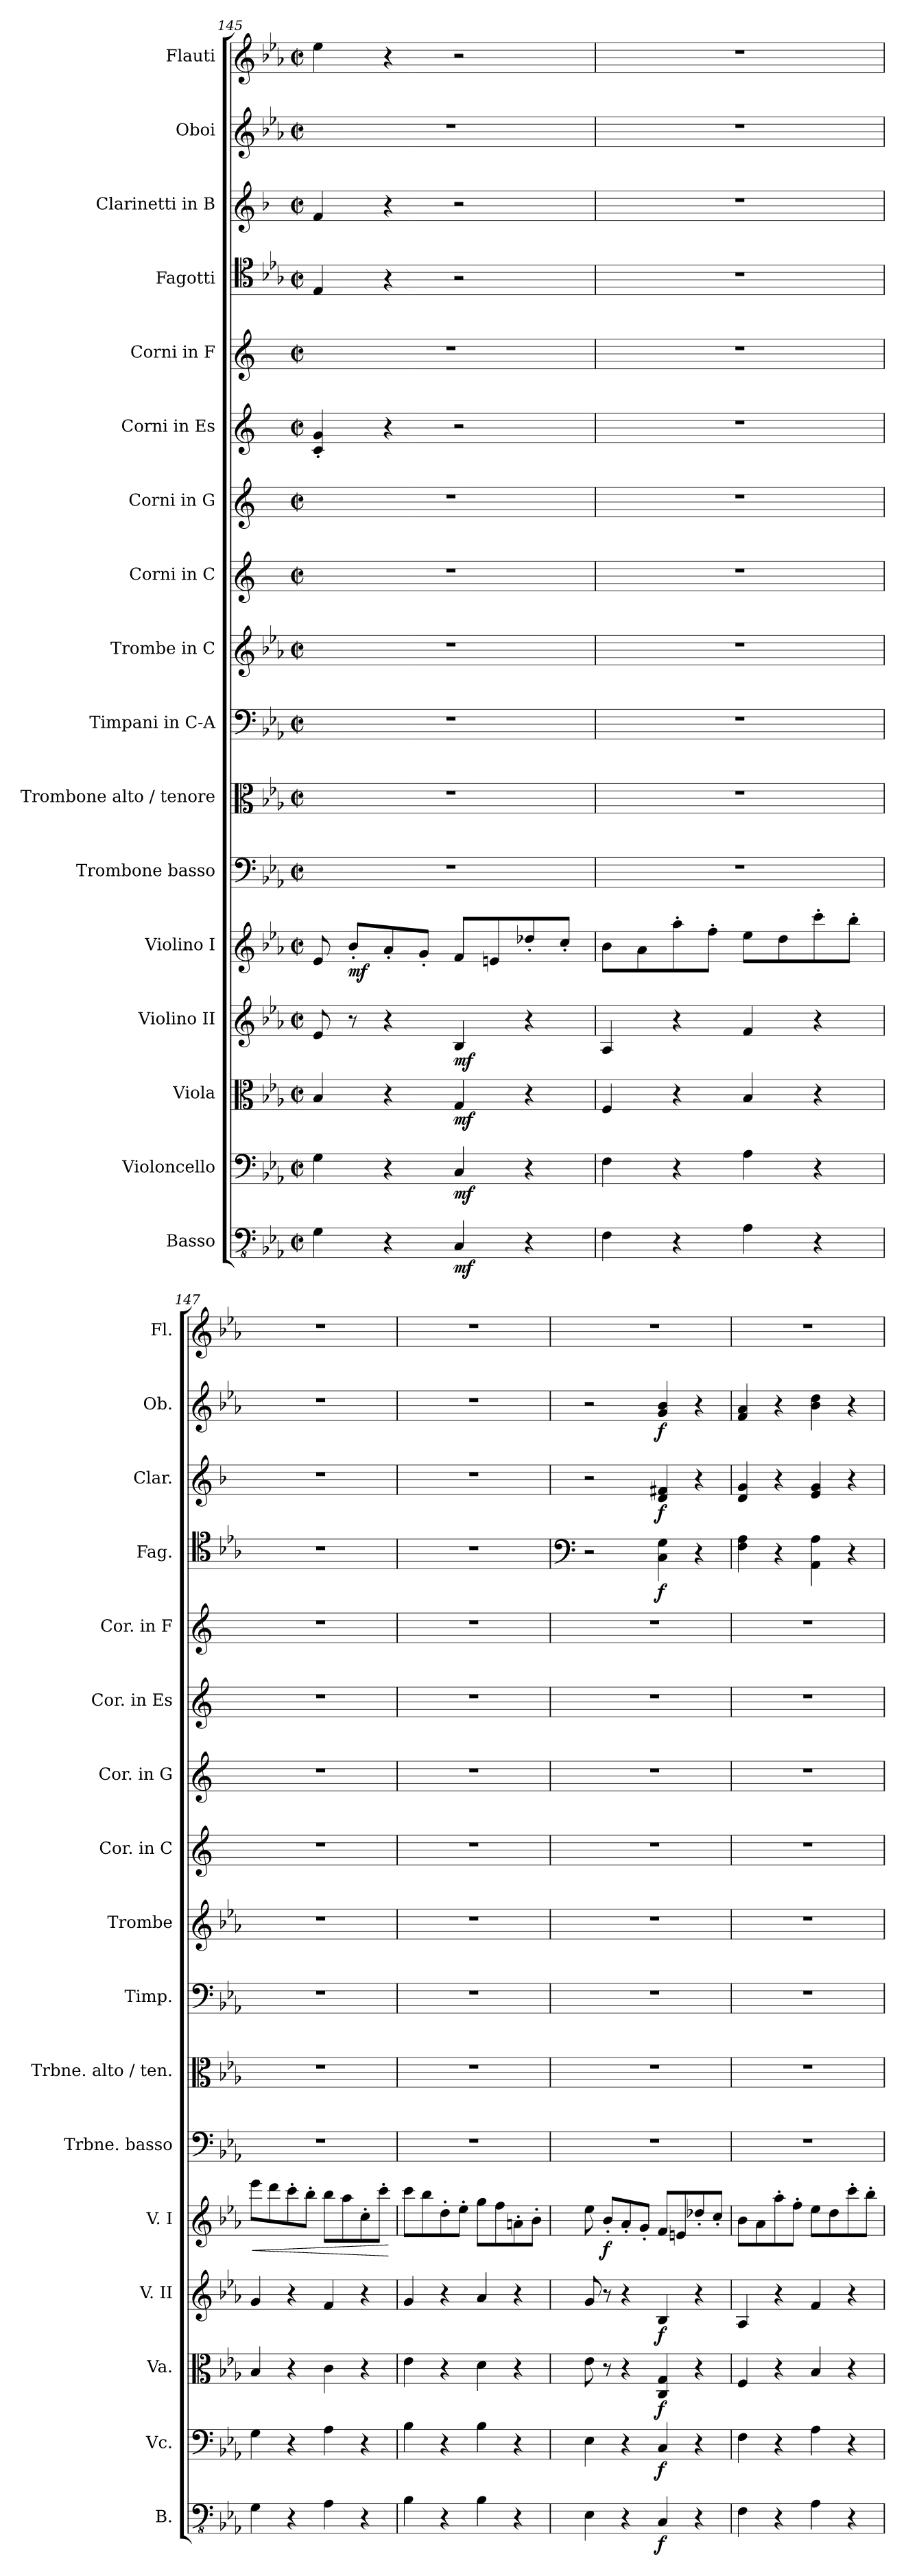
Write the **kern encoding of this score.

**kern	**dynam	**kern	**dynam	**kern	**dynam	**kern	**dynam	**kern	**dynam	**kern	**kern	**kern	**kern	**kern	**kern	**kern	**kern	**kern	**dynam	**kern	**dynam	**kern	**dynam	**kern
*part17	*part17	*part16	*part16	*part15	*part15	*part14	*part14	*part13	*part13	*part12	*part11	*part10	*part9	*part8	*part7	*part6	*part5	*part4	*part4	*part3	*part3	*part2	*part2	*part1
*staff17	*staff17	*staff16	*staff16	*staff15	*staff15	*staff14	*staff14	*staff13	*staff13	*staff12	*staff11	*staff10	*staff9	*staff8	*staff7	*staff6	*staff5	*staff4	*staff4	*staff3	*staff3	*staff2	*staff2	*staff1
*I"Basso	*	*I"Violoncello	*	*I"Viola	*	*I"Violino II	*	*I"Violino I	*	*I"Trombone basso	*I"Trombone alto / tenore	*I"Timpani in C-A	*I"Trombe in C	*I"Corni in C	*I"Corni in G	*I"Corni in Es	*I"Corni in F	*I"Fagotti	*	*I"Clarinetti in B	*	*I"Oboi	*	*I"Flauti
*I'B.	*	*I'Vc.	*	*I'Va.	*	*I'V. II	*	*I'V. I	*	*I'Trbne. basso	*I'Trbne. alto / ten.	*I'Timp.	*I'Trombe	*I'Cor. in C	*I'Cor. in G	*I'Cor. in Es	*I'Cor. in F	*I'Fag.	*	*I'Clar.	*	*I'Ob.	*	*I'Fl.
*clefFv4	*	*clefF4	*	*clefC3	*	*clefG2	*	*clefG2	*	*clefF4	*clefC3	*clefF4	*clefG2	*clefG2	*clefG2	*clefG2	*clefG2	*clefC4	*	*clefG2	*	*clefG2	*	*clefG2
*	*	*	*	*	*	*	*	*	*	*	*	*	*	*ITrd7c12	*ITrd3c5	*ITrd5c9	*ITrd4c7	*	*	*ITrd1c2	*	*	*	*
*k[b-e-a-]	*	*k[b-e-a-]	*	*k[b-e-a-]	*	*k[b-e-a-]	*	*k[b-e-a-]	*	*k[b-e-a-]	*k[b-e-a-]	*k[b-e-a-]	*k[b-e-a-]	*k[]	*k[f#]	*k[b-e-a-]	*k[b-]	*k[b-e-a-]	*	*k[b-e-a-]	*	*k[b-e-a-]	*	*k[b-e-a-]
*M2/2	*	*M2/2	*	*M2/2	*	*M2/2	*	*M2/2	*	*M2/2	*M2/2	*M2/2	*M2/2	*M2/2	*M2/2	*M2/2	*M2/2	*M2/2	*	*M2/2	*	*M2/2	*	*M2/2
*met(c|)	*	*met(c|)	*	*met(c|)	*	*met(c|)	*	*met(c|)	*	*met(c|)	*met(c|)	*met(c|)	*met(c|)	*met(c|)	*met(c|)	*met(c|)	*met(c|)	*met(c|)	*	*met(c|)	*	*met(c|)	*	*met(c|)
=145	=145	=145	=145	=145	=145	=145	=145	=145	=145	=145	=145	=145	=145	=145	=145	=145	=145	=145	=145	=145	=145	=145	=145	=145
4GG\	.	4G\	.	4B-/	.	8e-/	.	8e-/	.	1r	1r	1r	1r	1r	1r	4E-/' 4B-/'	1r	4E-/	.	4e-/	.	1r	.	4ee-\
!	!	!	!	!	!	!	!	!	!LO:DY:b	!	!	!	!	!	!	!	!	!	!	!	!	!	!	!
.	.	.	.	.	.	8r	.	8b-'/L	mf	.	.	.	.	.	.	.	.	.	.	.	.	.	.	.
4r	.	4r	.	4r	.	4r	.	8a-'/	.	.	.	.	.	.	.	4r	.	4r	.	4r	.	.	.	4r
.	.	.	.	.	.	.	.	8g'/J	.	.	.	.	.	.	.	.	.	.	.	.	.	.	.	.
!	!LO:DY:b	!	!LO:DY:b	!	!LO:DY:b	!	!LO:DY:b	!	!	!	!	!	!	!	!	!	!	!	!	!	!	!	!	!
4CC/	mf	4C/	mf	4G/	mf	4B-/	mf	8f/L	.	.	.	.	.	.	.	2r	.	2r	.	2r	.	.	.	2r
.	.	.	.	.	.	.	.	8en/	.	.	.	.	.	.	.	.	.	.	.	.	.	.	.	.
4r	.	4r	.	4r	.	4r	.	8dd-X'/	.	.	.	.	.	.	.	.	.	.	.	.	.	.	.	.
.	.	.	.	.	.	.	.	8cc'/J	.	.	.	.	.	.	.	.	.	.	.	.	.	.	.	.
=146	=146	=146	=146	=146	=146	=146	=146	=146	=146	=146	=146	=146	=146	=146	=146	=146	=146	=146	=146	=146	=146	=146	=146	=146
4FF\	.	4F\	.	4F/	.	4A-/	.	8b-\L	.	1r	1r	1r	1r	1r	1r	1r	1r	1r	.	1r	.	1r	.	1r
.	.	.	.	.	.	.	.	8a-\	.	.	.	.	.	.	.	.	.	.	.	.	.	.	.	.
4r	.	4r	.	4r	.	4r	.	8aa-'\	.	.	.	.	.	.	.	.	.	.	.	.	.	.	.	.
.	.	.	.	.	.	.	.	8ff'\J	.	.	.	.	.	.	.	.	.	.	.	.	.	.	.	.
4AA-\	.	4A-\	.	4B-/	.	4f/	.	8ee-\L	.	.	.	.	.	.	.	.	.	.	.	.	.	.	.	.
.	.	.	.	.	.	.	.	8dd\	.	.	.	.	.	.	.	.	.	.	.	.	.	.	.	.
4r	.	4r	.	4r	.	4r	.	8ccc'\	.	.	.	.	.	.	.	.	.	.	.	.	.	.	.	.
.	.	.	.	.	.	.	.	8bb-'\J	.	.	.	.	.	.	.	.	.	.	.	.	.	.	.	.
=147	=147	=147	=147	=147	=147	=147	=147	=147	=147	=147	=147	=147	=147	=147	=147	=147	=147	=147	=147	=147	=147	=147	=147	=147
!	!	!	!	!	!	!	!	!	!LO:HP:b	!	!	!	!	!	!	!	!	!	!	!	!	!	!	!
4GG\	.	4G\	.	4B-/	.	4g/	.	8eee-\L	<	1r	1r	1r	1r	1r	1r	1r	1r	1r	.	1r	.	1r	.	1r
.	.	.	.	.	.	.	.	8ddd\	.	.	.	.	.	.	.	.	.	.	.	.	.	.	.	.
4r	.	4r	.	4r	.	4r	.	8ccc'\	.	.	.	.	.	.	.	.	.	.	.	.	.	.	.	.
.	.	.	.	.	.	.	.	8bb-'\J	.	.	.	.	.	.	.	.	.	.	.	.	.	.	.	.
4AA-\	.	4A-\	.	4c\	.	4f/	.	8bb-\L	.	.	.	.	.	.	.	.	.	.	.	.	.	.	.	.
.	.	.	.	.	.	.	.	8aa-\	.	.	.	.	.	.	.	.	.	.	.	.	.	.	.	.
4r	.	4r	.	4r	.	4r	.	8cc'\	.	.	.	.	.	.	.	.	.	.	.	.	.	.	.	.
.	.	.	.	.	.	.	.	8ccc'\J	.	.	.	.	.	.	.	.	.	.	.	.	.	.	.	.
.	.	.	.	.	.	.	.	.	[	.	.	.	.	.	.	.	.	.	.	.	.	.	.	.
=148	=148	=148	=148	=148	=148	=148	=148	=148	=148	=148	=148	=148	=148	=148	=148	=148	=148	=148	=148	=148	=148	=148	=148	=148
4BB-\	.	4B-\	.	4e-\	.	4g/	.	8ccc\L	.	1r	1r	1r	1r	1r	1r	1r	1r	1r	.	1r	.	1r	.	1r
.	.	.	.	.	.	.	.	8bb-\	.	.	.	.	.	.	.	.	.	.	.	.	.	.	.	.
4r	.	4r	.	4r	.	4r	.	8dd'\	.	.	.	.	.	.	.	.	.	.	.	.	.	.	.	.
.	.	.	.	.	.	.	.	8ee-'\J	.	.	.	.	.	.	.	.	.	.	.	.	.	.	.	.
4BB-\	.	4B-\	.	4d\	.	4a-/	.	8gg\L	.	.	.	.	.	.	.	.	.	.	.	.	.	.	.	.
.	.	.	.	.	.	.	.	8ff\	.	.	.	.	.	.	.	.	.	.	.	.	.	.	.	.
4r	.	4r	.	4r	.	4r	.	8an'\	.	.	.	.	.	.	.	.	.	.	.	.	.	.	.	.
.	.	.	.	.	.	.	.	8b-'\J	.	.	.	.	.	.	.	.	.	.	.	.	.	.	.	.
=149	=149	=149	=149	=149	=149	=149	=149	=149	=149	=149	=149	=149	=149	=149	=149	=149	=149	=149	=149	=149	=149	=149	=149	=149
*	*	*	*	*	*	*	*	*	*	*	*	*	*	*	*	*	*	*clefF4	*	*	*	*	*	*
4EE-\	.	4E-\	.	8e-\	.	8g/	.	8ee-\	.	1r	1r	1r	1r	1r	1r	1r	1r	2r	.	2r	.	2r	.	1r
!	!	!	!	!	!	!	!	!	!LO:DY:b	!	!	!	!	!	!	!	!	!	!	!	!	!	!	!
.	.	.	.	8r	.	8r	.	8b-'/L	f	.	.	.	.	.	.	.	.	.	.	.	.	.	.	.
4r	.	4r	.	4r	.	4r	.	8a-'/	.	.	.	.	.	.	.	.	.	.	.	.	.	.	.	.
.	.	.	.	.	.	.	.	8g'/J	.	.	.	.	.	.	.	.	.	.	.	.	.	.	.	.
!	!LO:DY:b	!	!LO:DY:b	!	!LO:DY:b	!	!LO:DY:b	!	!	!	!	!	!	!	!	!	!	!	!LO:DY:b	!	!LO:DY:b	!	!LO:DY:b	!
4CC/	f	4C/	f	4C/ 4G/	f	4B-/	f	8f/L	.	.	.	.	.	.	.	.	.	4C\ 4G\	f	4c/ 4en/	f	4g/ 4b-/	f	.
.	.	.	.	.	.	.	.	8en/	.	.	.	.	.	.	.	.	.	.	.	.	.	.	.	.
4r	.	4r	.	4r	.	4r	.	8dd-X'/	.	.	.	.	.	.	.	.	.	4r	.	4r	.	4r	.	.
.	.	.	.	.	.	.	.	8cc'/J	.	.	.	.	.	.	.	.	.	.	.	.	.	.	.	.
!!LO:PB:g=z
=150	=150	=150	=150	=150	=150	=150	=150	=150	=150	=150	=150	=150	=150	=150	=150	=150	=150	=150	=150	=150	=150	=150	=150	=150
4FF\	.	4F\	.	4F/	.	4A-/	.	8b-\L	.	1r	1r	1r	1r	1r	1r	1r	1r	4F\ 4A-\	.	4c/ 4f/	.	4f/ 4a-/	.	1r
.	.	.	.	.	.	.	.	8a-\	.	.	.	.	.	.	.	.	.	.	.	.	.	.	.	.
4r	.	4r	.	4r	.	4r	.	8aa-'\	.	.	.	.	.	.	.	.	.	4r	.	4r	.	4r	.	.
.	.	.	.	.	.	.	.	8ff'\J	.	.	.	.	.	.	.	.	.	.	.	.	.	.	.	.
4AA-\	.	4A-\	.	4B-/	.	4f/	.	8ee-\L	.	.	.	.	.	.	.	.	.	4AA-\ 4A-\	.	4d/ 4f/	.	4b-\ 4dd\	.	.
.	.	.	.	.	.	.	.	8dd\	.	.	.	.	.	.	.	.	.	.	.	.	.	.	.	.
4r	.	4r	.	4r	.	4r	.	8ccc'\	.	.	.	.	.	.	.	.	.	4r	.	4r	.	4r	.	.
.	.	.	.	.	.	.	.	8bb-'\J	.	.	.	.	.	.	.	.	.	.	.	.	.	.	.	.
=	=	=	=	=	=	=	=	=	=	=	=	=	=	=	=	=	=	=	=	=	=	=	=	=
*-	*-	*-	*-	*-	*-	*-	*-	*-	*-	*-	*-	*-	*-	*-	*-	*-	*-	*-	*-	*-	*-	*-	*-	*-
